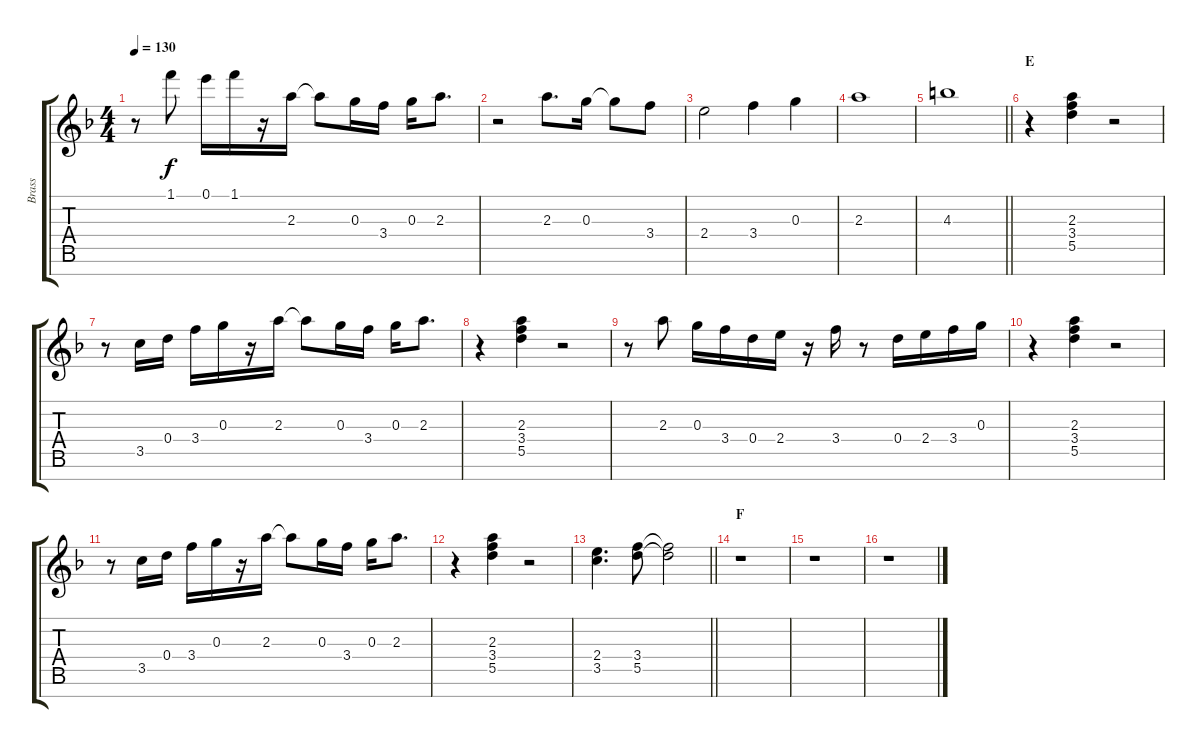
\track ("Brass" "Brass") {instrument brasssection}
\staff {score tabs}
\tuning (E6 B5 G5 D5 A4 E4 B3) {hide}
\ts (4 4)
\tempo 130
\clef g2
\ks f
r.8{dy f} 1.1.8 0.1.16 1.1.16 r.16 2.3.16 2.3{t}.8 0.3.16 3.4.16 0.3.16 2.3.8{d} |
r.2 2.3.8{d} 0.3.16 0.3{t}.8 3.4.8 |
2.4.2 3.4.4 0.3.4 |
2.3.1 |
\barLineRight lightlight
4.3.1 |
\section ("" "E")
r.4 (2.3 3.4 5.5).4 r.2 |
r.8 3.5.16 0.4.16 3.4.16 0.3.16 r.16 2.3.16 2.3{t}.8 0.3.16 3.4.16 0.3.16 2.3.8{d} |
r.4 (2.3 3.4 5.5).4 r.2 |
r.8 2.3.8 0.3.16 3.4.16 0.4.16 2.4.16 r.16 3.4.16 r.8 0.4.16 2.4.16 3.4.16 0.3.16 |
r.4 (2.3 3.4 5.5).4 r.2 |
r.8 3.5.16 0.4.16 3.4.16 0.3.16 r.16 2.3.16 2.3{t}.8 0.3.16 3.4.16 0.3.16 2.3.8{d} |
r.4 (2.3 3.4 5.5).4 r.2 |
\barLineRight lightlight
(2.4 3.5).4{d} (3.4 5.5).8 (3.4{t} 5.5{t}).2 |
\section ("" "F")
r.1 |
r.1 |
r.1
